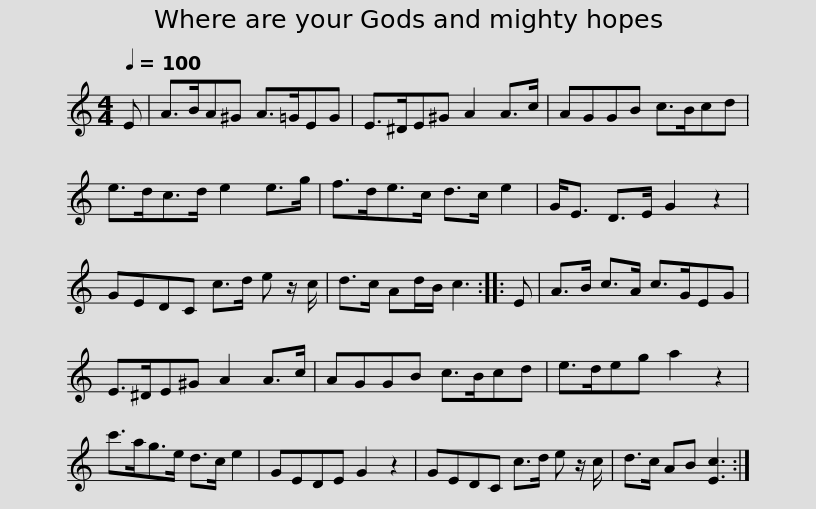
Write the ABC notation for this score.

X:1
L:1/8
Q:1/4=100
M:4/4
I:linebreak $
K:C
V:1 treble
V:1
 E | A>BA^G A>=GEG | E>^DE^G A2 A>c | AGGB c>Bcd | e>dc>d e2 e>g |$ %5
 f>de>c d>c e2 | G<E D>E G2 z2 | GEDC c>d e z/ c/ | d>c Ad/B/ c3 :: E | %10
 A>B c>A c>GEG |$ E>^DE^G A2 A>c | AGGB c>Bcd | e>deg a2 z2 | c'>ag>e d>c e2 | %15
 GEDE G2 z2 |$ GEDC c>d e z/ c/ | d>c AB [Ec]3 :| %18
